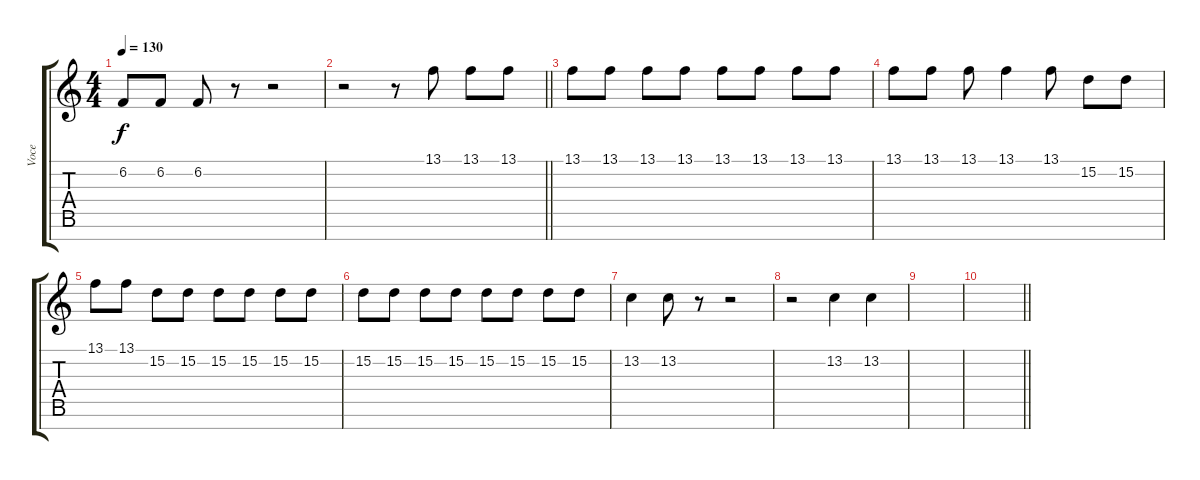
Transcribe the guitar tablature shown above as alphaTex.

\track ("Voce" "Voce") {instrument lead1square}
\staff {score tabs}
\tuning (E4 B3 G3 D3 A2 E2 B1) {hide}
\ts (4 4)
\tempo 130
\clef g2
\ks c
6.2.8{dy f} 6.2.8 6.2.8 r.8 r.2 |
\barLineRight lightlight
r.2 r.8 13.1.8 13.1.8 13.1.8 |
13.1.8 13.1.8 13.1.8 13.1.8 13.1.8 13.1.8 13.1.8 13.1.8 |
13.1.8 13.1.8 13.1.8 13.1.4 13.1.8 15.2.8 15.2.8 |
13.1.8 13.1.8 15.2.8 15.2.8 15.2.8 15.2.8 15.2.8 15.2.8 |
15.2.8 15.2.8 15.2.8 15.2.8 15.2.8 15.2.8 15.2.8 15.2.8 |
13.2.4 13.2.8 r.8 r.2 |
r.2 13.2.4 13.2.4 |
|
\barLineRight lightlight
